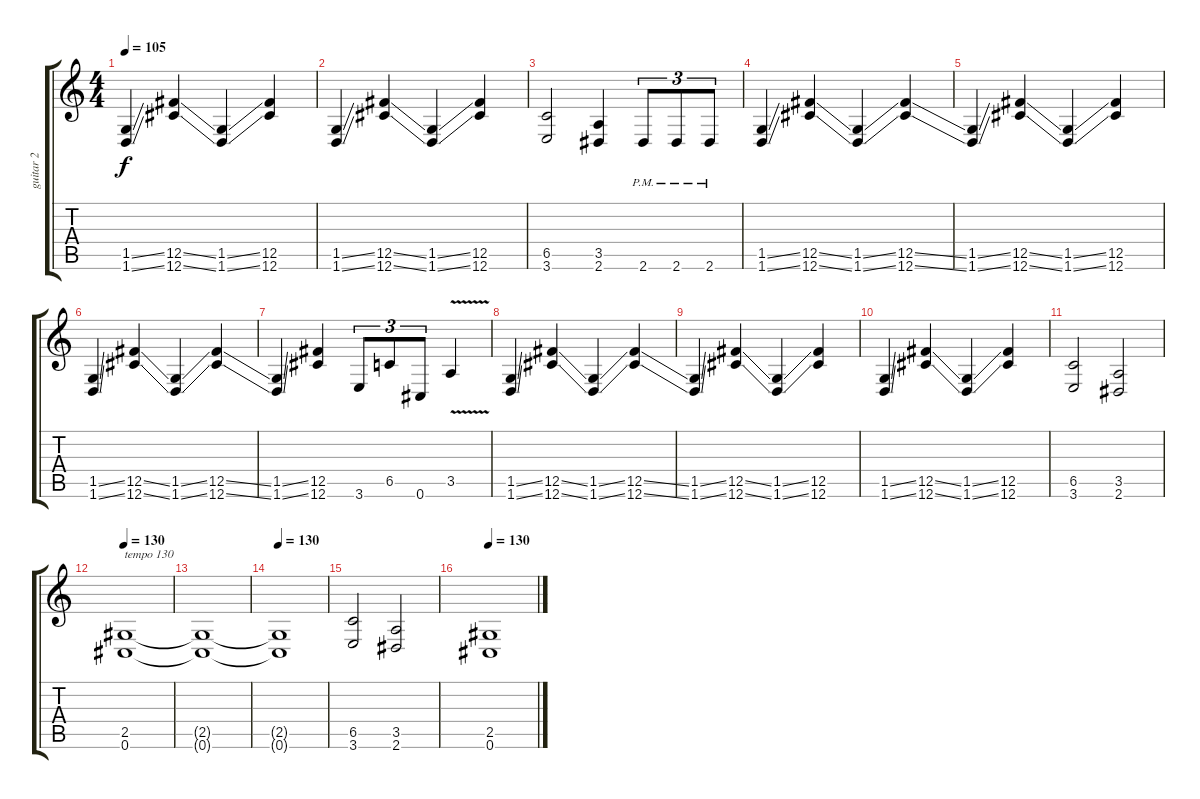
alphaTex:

\track ("guitar 2" "guitar 2") {instrument overdrivenguitar}
\staff {score tabs}
\tuning (Db4 Ab3 E3 B2 Gb2 Db2) {hide}
\ts (4 4)
\tempo 105
\clef g2
\ks c
(1.5{ss} 1.6{ss}).4{dy f} (12.5{ss} 12.6{ss}).4 (1.5{ss} 1.6{ss}).4 (12.5 12.6).4 |
(1.5{ss} 1.6{ss}).4 (12.5{ss} 12.6{ss}).4 (1.5{ss} 1.6{ss}).4 (12.5 12.6).4 |
(6.5 3.6).2 (3.5 2.6).4 2.6{pm}.8{tu (3 2)} 2.6{pm}.8{tu (3 2)} 2.6{pm}.8{tu (3 2)} |
(1.5{ss} 1.6{ss}).4 (12.5{ss} 12.6{ss}).4 (1.5{ss} 1.6{ss}).4 (12.5{ss} 12.6{ss}).4 |
(1.5{ss} 1.6{ss}).4 (12.5{ss} 12.6{ss}).4 (1.5{ss} 1.6{ss}).4 (12.5 12.6).4 |
(1.5{ss} 1.6{ss}).4 (12.5{ss} 12.6{ss}).4 (1.5{ss} 1.6{ss}).4 (12.5{ss} 12.6{ss}).4 |
(1.5{ss} 1.6{ss}).4 (12.5 12.6).4 3.6.8{tu (3 2)} 6.5.8{tu (3 2)} 0.6.8{tu (3 2)} 3.5{v}.4 |
(1.5{ss} 1.6{ss}).4 (12.5{ss} 12.6{ss}).4 (1.5{ss} 1.6{ss}).4 (12.5{ss} 12.6{ss}).4 |
(1.5{ss} 1.6{ss}).4 (12.5{ss} 12.6{ss}).4 (1.5{ss} 1.6{ss}).4 (12.5 12.6).4 |
(1.5{ss} 1.6{ss}).4 (12.5{ss} 12.6{ss}).4 (1.5{ss} 1.6{ss}).4 (12.5 12.6).4 |
(6.5 3.6).2 (3.5 2.6).2 |
\tempo 130
(2.5 0.6).1{txt "tempo 130"} |
(2.5{t} 0.6{t}).1 |
\tempo 130
(2.5{t} 0.6{t}).1 |
(6.5 3.6).2 (3.5 2.6).2 |
\tempo 130
(2.5 0.6).1
